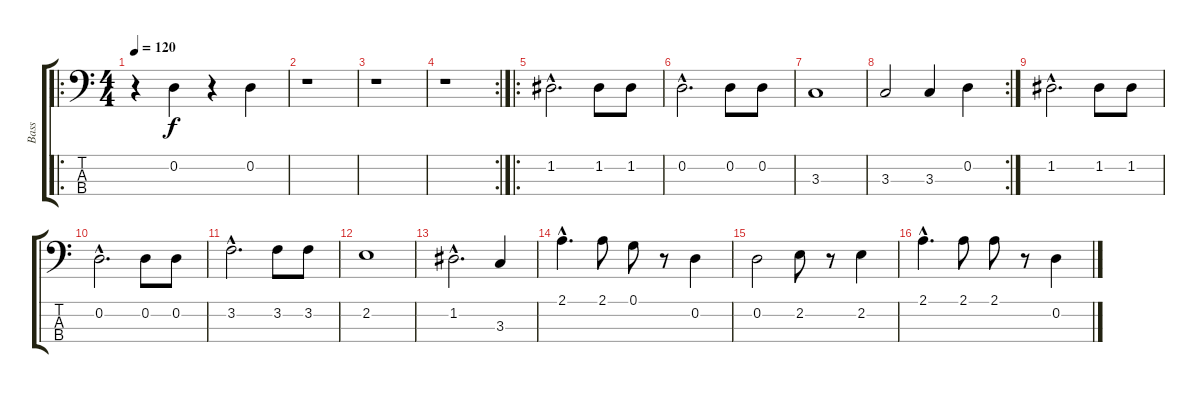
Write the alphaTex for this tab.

\track ("Bass" "Bass") {instrument electricbasspick}
\staff {score tabs}
\tuning (G2 D2 A1 E1) {hide}
\ro
\ts (4 4)
\tempo 120
\clef f4
\ks c
r.4{dy f instrument electricbasspick} 0.2.4 r.4 0.2.4 |
r.1 |
r.1 |
\rc 2
r.1 |
\ro
1.2{hac}.2{d} 1.2.8 1.2.8 |
0.2{hac}.2{d} 0.2.8 0.2.8 |
3.3.1 |
\rc 2
3.3.2 3.3.4 0.2.4 |
1.2{hac}.2{d} 1.2.8 1.2.8 |
0.2{hac}.2{d} 0.2.8 0.2.8 |
3.2{hac}.2{d} 3.2.8 3.2.8 |
2.2.1 |
1.2{hac}.2{d} 3.3.4 |
2.1{hac}.4{d} 2.1.8 0.1.8 r.8 0.2.4 |
0.2.2 2.2.8 r.8 2.2.4 |
2.1{hac}.4{d} 2.1.8 2.1.8 r.8 0.2.4
